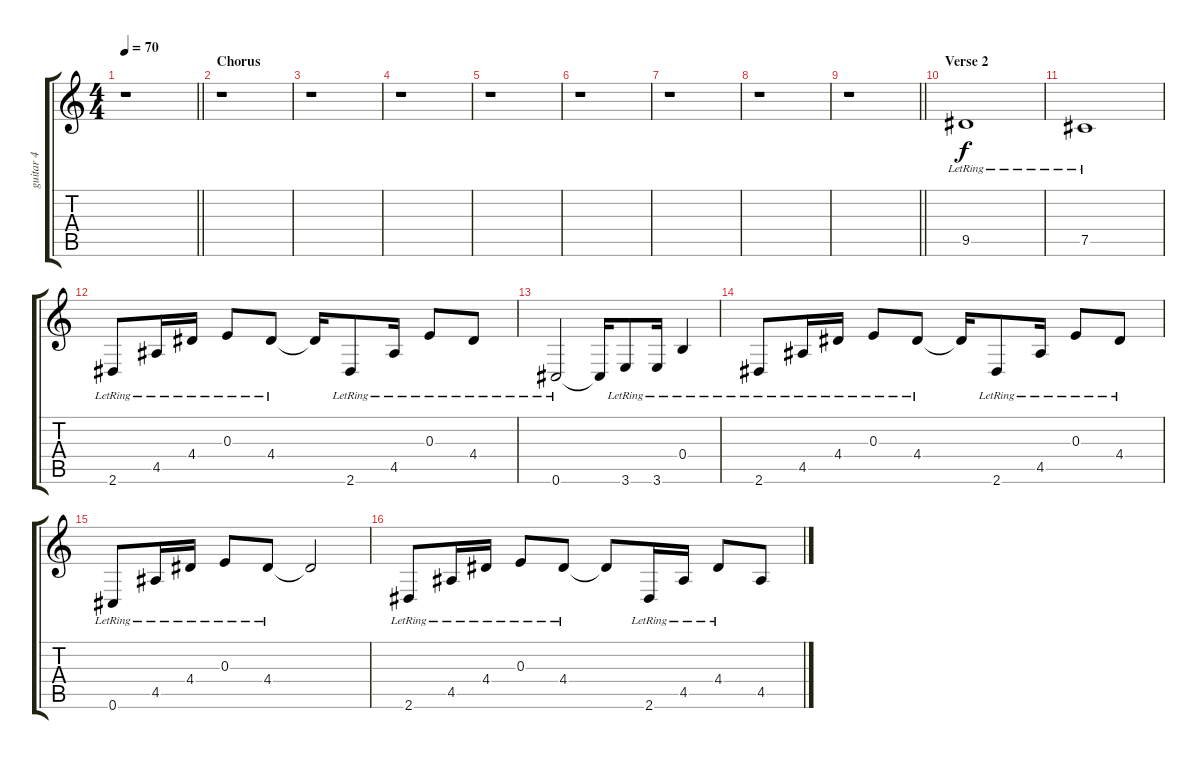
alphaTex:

\track ("guitar 4" "guitar 4") {instrument electricguitarjazz}
\staff {score tabs}
\tuning (Db4 Ab3 E3 B2 Gb2 Db2) {hide}
\ts (4 4)
\tempo 70
\clef g2
\barLineRight lightlight
\ks c
r.1{dy f} |
\section ("" "Chorus")
r.1 |
r.1 |
r.1 |
r.1 |
r.1 |
r.1 |
r.1 |
\barLineRight lightlight
r.1 |
\section ("" "Verse 2")
9.5{lr}.1 |
7.5{lr}.1 |
2.6{lr}.8 4.5{lr}.16 4.4{lr}.16 0.3{lr}.8 4.4{lr}.8 4.4{t}.16 2.6{lr}.8 4.5{lr}.16 0.3{lr}.8 4.4{lr}.8 |
0.6{lr}.2 0.6{t}.16 3.6{lr}.8 3.6{lr}.16 0.4{lr}.4 |
2.6{lr}.8 4.5{lr}.16 4.4{lr}.16 0.3{lr}.8 4.4{lr}.8 4.4{t}.16 2.6{lr}.8 4.5{lr}.16 0.3{lr}.8 4.4{lr}.8 |
0.6{lr}.8 4.5{lr}.16 4.4{lr}.16 0.3{lr}.8 4.4{lr}.8 4.4{t}.2 |
2.6{lr}.8 4.5{lr}.16 4.4{lr}.16 0.3{lr}.8 4.4{lr}.8 4.4{t}.8 2.6{lr}.16 4.5{lr}.16 4.4{lr}.8 4.5{ss}.8
